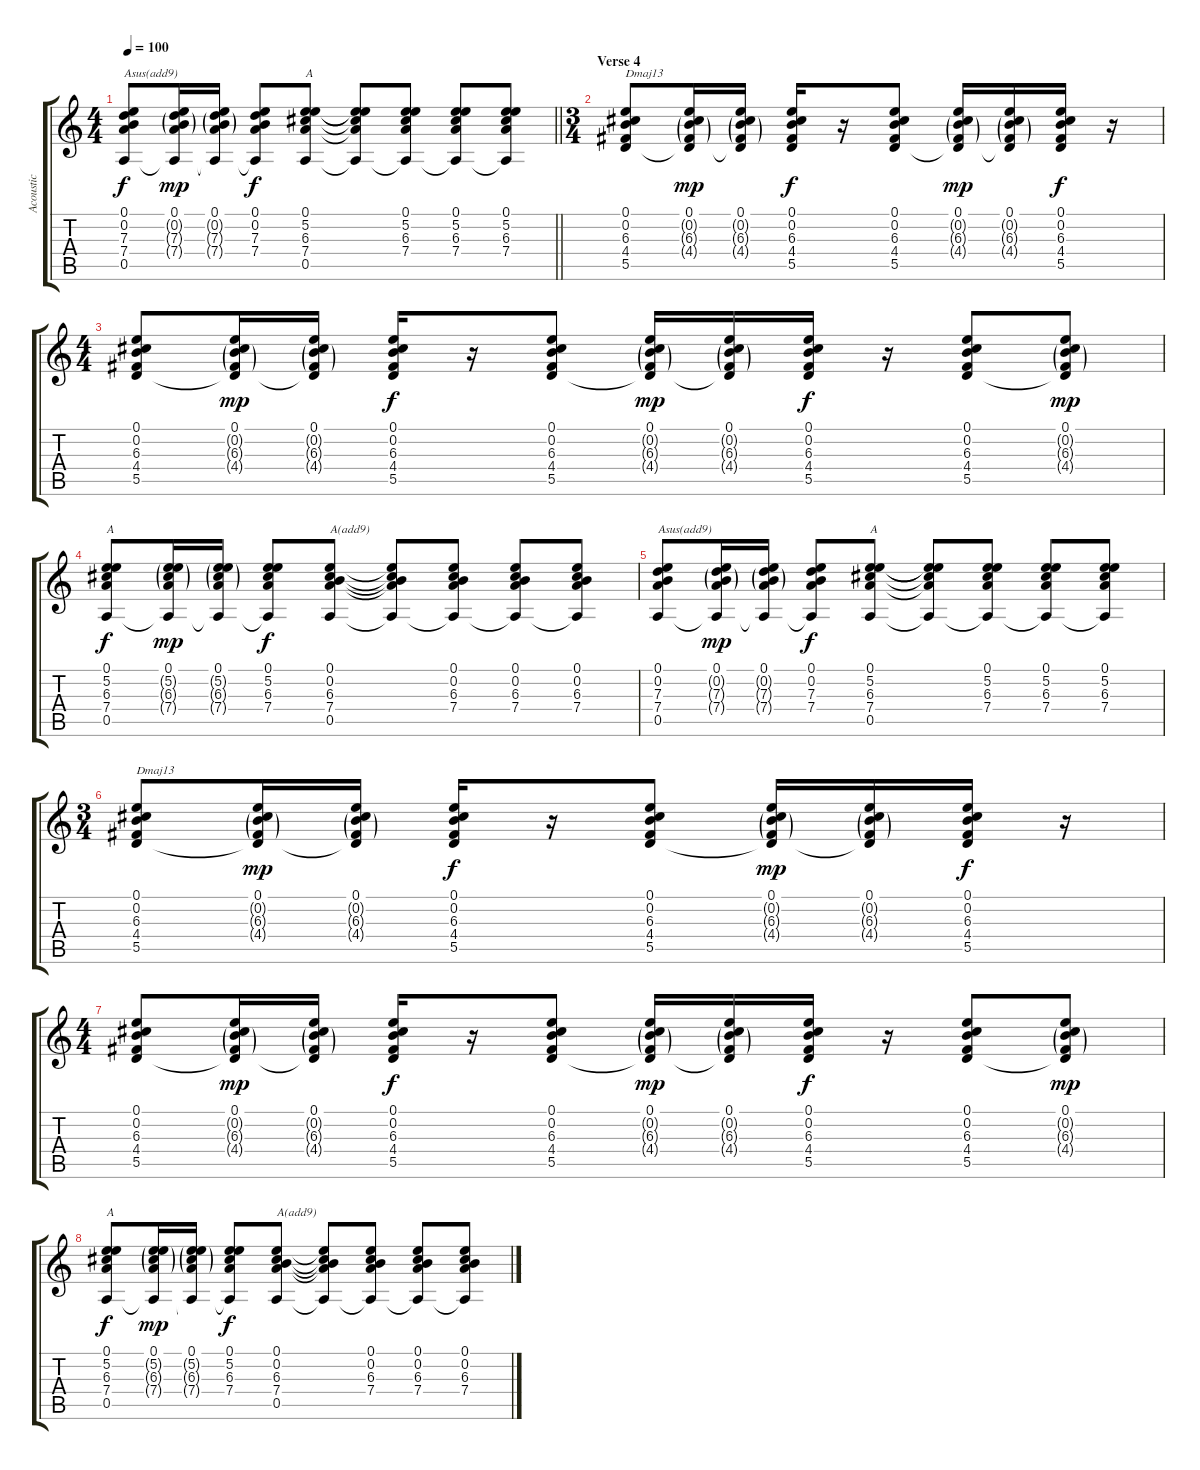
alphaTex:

\track ("Acoustic" "Acoustic") {instrument acousticguitarsteel}
\staff {score tabs}
\tuning (E4 B3 G3 D3 A2 E2) {hide}
\ts (4 4)
\tempo 100
\clef g2
\barLineRight lightlight
\ks c
(0.1 0.2 7.3 7.4 0.5).8{txt "Asus(add9)" dy f} (0.1 0.2{g} 7.3{g} 7.4{g} 0.5{t}).16{dy mp} (0.1 0.2{g} 7.3{g} 7.4{g} 0.5{t}).16 (0.1 0.2 7.3 7.4 0.5{t}).8{dy f} (0.1 5.2 6.3 7.4 0.5).8{txt "A"} (0.1{t} 5.2{t} 6.3{t} 7.4{t} 0.5{t}).8 (0.1 5.2 6.3 7.4 0.5{t}).8 (0.1 5.2 6.3 7.4 0.5{t}).8 (0.1 5.2 6.3 7.4 0.5{t}).8 |
\ts (3 4)
\section ("" "Verse 4")
(0.1 0.2 6.3 4.4 5.5).8{txt "Dmaj13"} (0.1 0.2{g} 6.3{g} 4.4{g} 5.5{t}).16{dy mp} (0.1 0.2{g} 6.3{g} 4.4{g} 5.5{t}).16 (0.1 0.2 6.3 4.4 5.5).16{dy f} r.16 (0.1 0.2 6.3 4.4 5.5).8 (0.1 0.2{g} 6.3{g} 4.4{g} 5.5{t}).16{dy mp} (0.1 0.2{g} 6.3{g} 4.4{g} 5.5{t}).16 (0.1 0.2 6.3 4.4 5.5).16{dy f} r.16 |
\ts (4 4)
(0.1 0.2 6.3 4.4 5.5).8 (0.1 0.2{g} 6.3{g} 4.4{g} 5.5{t}).16{dy mp} (0.1 0.2{g} 6.3{g} 4.4{g} 5.5{t}).16 (0.1 0.2 6.3 4.4 5.5).16{dy f} r.16 (0.1 0.2 6.3 4.4 5.5).8 (0.1 0.2{g} 6.3{g} 4.4{g} 5.5{t}).16{dy mp} (0.1 0.2{g} 6.3{g} 4.4{g} 5.5{t}).16 (0.1 0.2 6.3 4.4 5.5).16{dy f} r.16 (0.1 0.2 6.3 4.4 5.5).8 (0.1 0.2{g} 6.3{g} 4.4{g} 5.5{t}).8{dy mp} |
(0.1 5.2 6.3 7.4 0.5).8{txt "A" dy f} (0.1 5.2{g} 6.3{g} 7.4{g} 0.5{t}).16{dy mp} (0.1 5.2{g} 6.3{g} 7.4{g} 0.5{t}).16 (0.1 5.2 6.3 7.4 0.5{t}).8{dy f} (0.1 0.2 6.3 7.4 0.5).8{txt "A(add9)"} (0.1{t} 0.2{t} 6.3{t} 7.4{t} 0.5{t}).8 (0.1 0.2 6.3 7.4 0.5{t}).8 (0.1 0.2 6.3 7.4 0.5{t}).8 (0.1 0.2 6.3 7.4 0.5{t}).8 |
(0.1 0.2 7.3 7.4 0.5).8{txt "Asus(add9)"} (0.1 0.2{g} 7.3{g} 7.4{g} 0.5{t}).16{dy mp} (0.1 0.2{g} 7.3{g} 7.4{g} 0.5{t}).16 (0.1 0.2 7.3 7.4 0.5{t}).8{dy f} (0.1 5.2 6.3 7.4 0.5).8{txt "A"} (0.1{t} 5.2{t} 6.3{t} 7.4{t} 0.5{t}).8 (0.1 5.2 6.3 7.4 0.5{t}).8 (0.1 5.2 6.3 7.4 0.5{t}).8 (0.1 5.2 6.3 7.4 0.5{t}).8 |
\ts (3 4)
(0.1 0.2 6.3 4.4 5.5).8{txt "Dmaj13"} (0.1 0.2{g} 6.3{g} 4.4{g} 5.5{t}).16{dy mp} (0.1 0.2{g} 6.3{g} 4.4{g} 5.5{t}).16 (0.1 0.2 6.3 4.4 5.5).16{dy f} r.16 (0.1 0.2 6.3 4.4 5.5).8 (0.1 0.2{g} 6.3{g} 4.4{g} 5.5{t}).16{dy mp} (0.1 0.2{g} 6.3{g} 4.4{g} 5.5{t}).16 (0.1 0.2 6.3 4.4 5.5).16{dy f} r.16 |
\ts (4 4)
(0.1 0.2 6.3 4.4 5.5).8 (0.1 0.2{g} 6.3{g} 4.4{g} 5.5{t}).16{dy mp} (0.1 0.2{g} 6.3{g} 4.4{g} 5.5{t}).16 (0.1 0.2 6.3 4.4 5.5).16{dy f} r.16 (0.1 0.2 6.3 4.4 5.5).8 (0.1 0.2{g} 6.3{g} 4.4{g} 5.5{t}).16{dy mp} (0.1 0.2{g} 6.3{g} 4.4{g} 5.5{t}).16 (0.1 0.2 6.3 4.4 5.5).16{dy f} r.16 (0.1 0.2 6.3 4.4 5.5).8 (0.1 0.2{g} 6.3{g} 4.4{g} 5.5{t}).8{dy mp} |
(0.1 5.2 6.3 7.4 0.5).8{txt "A" dy f} (0.1 5.2{g} 6.3{g} 7.4{g} 0.5{t}).16{dy mp} (0.1 5.2{g} 6.3{g} 7.4{g} 0.5{t}).16 (0.1 5.2 6.3 7.4 0.5{t}).8{dy f} (0.1 0.2 6.3 7.4 0.5).8{txt "A(add9)"} (0.1{t} 0.2{t} 6.3{t} 7.4{t} 0.5{t}).8 (0.1 0.2 6.3 7.4 0.5{t}).8 (0.1 0.2 6.3 7.4 0.5{t}).8 (0.1 0.2 6.3 7.4 0.5{t}).8
